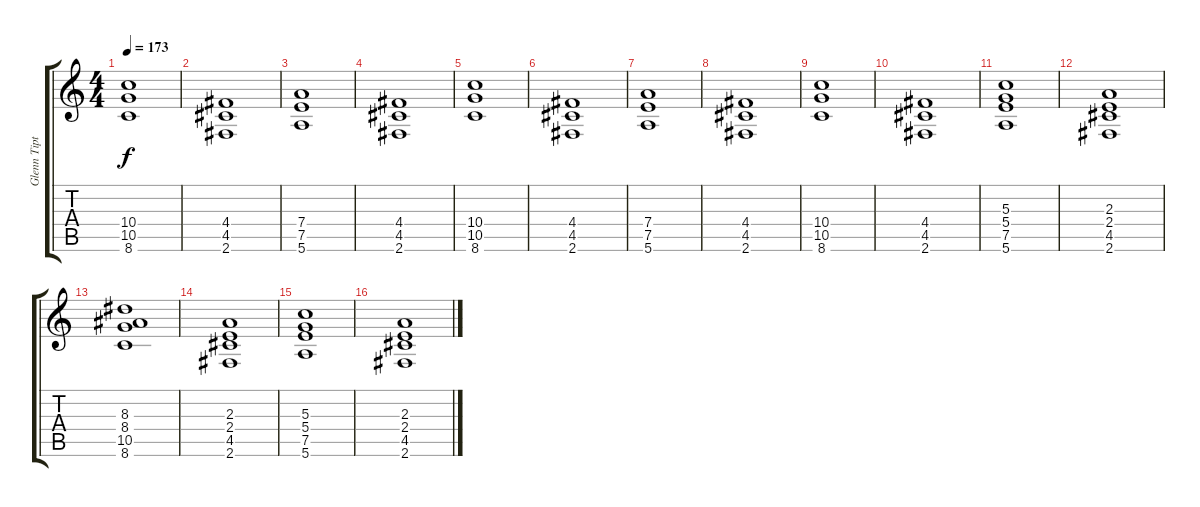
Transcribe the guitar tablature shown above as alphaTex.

\track ("Glenn Tipton" "Glenn Tipt") {instrument overdrivenguitar}
\staff {score tabs}
\tuning (E4 B3 G3 D3 A2 E2) {hide}
\ts (4 4)
\tempo 173
\clef g2
\ks c
(10.4 10.5 8.6).1{dy f} |
(4.4 4.5 2.6).1 |
(7.4 7.5 5.6).1 |
(4.4 4.5 2.6).1 |
(10.4 10.5 8.6).1 |
(4.4 4.5 2.6).1 |
(7.4 7.5 5.6).1 |
(4.4 4.5 2.6).1 |
(10.4 10.5 8.6).1 |
(4.4 4.5 2.6).1 |
(5.3 5.4 7.5 5.6).1 |
(2.3 2.4 4.5 2.6).1 |
(8.3 8.4 10.5 8.6).1 |
(2.3 2.4 4.5 2.6).1 |
(5.3 5.4 7.5 5.6).1 |
(2.3 2.4 4.5 2.6).1
